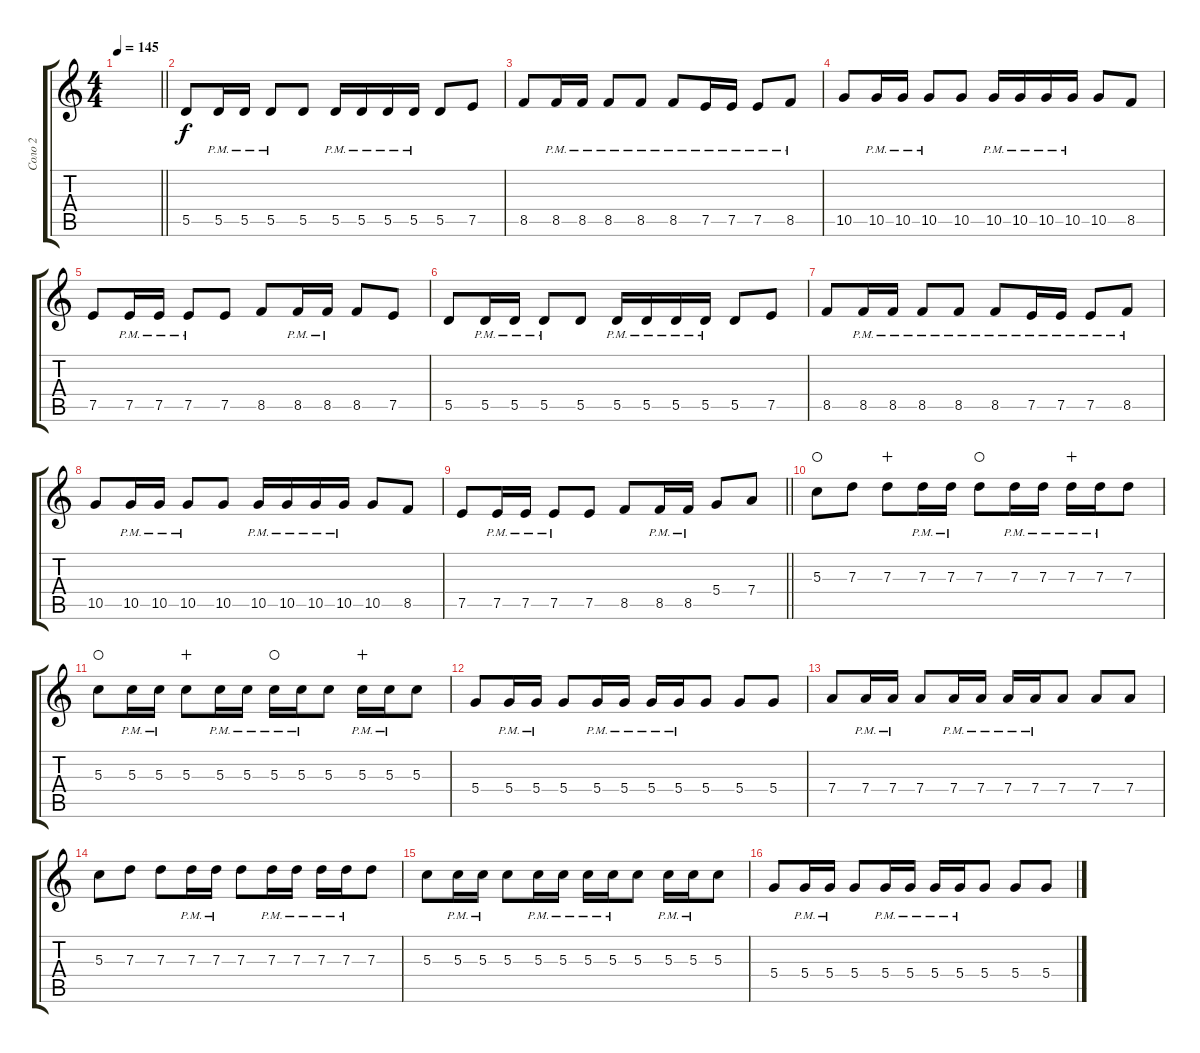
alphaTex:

\track ("Соло 2" "Соло 2") {instrument overdrivenguitar}
\staff {score tabs}
\tuning (E4 B3 G3 D3 A2 E2) {hide}
\ts (4 4)
\tempo 145
\clef g2
\barLineRight lightlight
\ks c
|
5.5.8 5.5{pm}.16 5.5{pm}.16 5.5{pm}.8 5.5.8 5.5{pm}.16 5.5{pm}.16 5.5{pm}.16 5.5{pm}.16 5.5.8 7.5.8 |
8.5.8 8.5{pm}.16 8.5{pm}.16 8.5{pm}.8 8.5{pm}.8 8.5{pm}.8 7.5{pm}.16 7.5{pm}.16 7.5{pm}.8 8.5{pm}.8 |
10.5.8 10.5{pm}.16 10.5{pm}.16 10.5{pm}.8 10.5.8 10.5{pm}.16 10.5{pm}.16 10.5{pm}.16 10.5{pm}.16 10.5.8 8.5.8 |
7.5.8 7.5{pm}.16 7.5{pm}.16 7.5{pm}.8 7.5.8 8.5.8 8.5{pm}.16 8.5{pm}.16 8.5.8 7.5.8 |
5.5.8 5.5{pm}.16 5.5{pm}.16 5.5{pm}.8 5.5.8 5.5{pm}.16 5.5{pm}.16 5.5{pm}.16 5.5{pm}.16 5.5.8 7.5.8 |
8.5.8 8.5{pm}.16 8.5{pm}.16 8.5{pm}.8 8.5{pm}.8 8.5{pm}.8 7.5{pm}.16 7.5{pm}.16 7.5{pm}.8 8.5{pm}.8 |
10.5.8 10.5{pm}.16 10.5{pm}.16 10.5{pm}.8 10.5.8 10.5{pm}.16 10.5{pm}.16 10.5{pm}.16 10.5{pm}.16 10.5.8 8.5.8 |
\barLineRight lightlight
7.5.8 7.5{pm}.16 7.5{pm}.16 7.5{pm}.8 7.5.8 8.5.8 8.5{pm}.16 8.5{pm}.16 5.4.8 7.4.8 |
5.3.8{waho} 7.3.8 7.3.8{wahc} 7.3{pm}.16 7.3{pm}.16 7.3.8{waho} 7.3{pm}.16 7.3{pm}.16 7.3{pm}.16{wahc} 7.3{pm}.16 7.3.8 |
5.3.8{waho} 5.3{pm}.16 5.3{pm}.16 5.3.8{wahc} 5.3{pm}.16 5.3{pm}.16 5.3{pm}.16{waho} 5.3{pm}.16 5.3.8 5.3{pm}.16{wahc} 5.3{pm}.16 5.3.8 |
5.4.8 5.4{pm}.16 5.4{pm}.16 5.4.8 5.4{pm}.16 5.4{pm}.16 5.4{pm}.16 5.4{pm}.16 5.4.8 5.4.8 5.4.8 |
7.4.8 7.4{pm}.16 7.4{pm}.16 7.4.8 7.4{pm}.16 7.4{pm}.16 7.4{pm}.16 7.4{pm}.16 7.4.8 7.4.8 7.4.8 |
5.3.8 7.3.8 7.3.8 7.3{pm}.16 7.3{pm}.16 7.3.8 7.3{pm}.16 7.3{pm}.16 7.3{pm}.16 7.3{pm}.16 7.3.8 |
5.3.8 5.3{pm}.16 5.3{pm}.16 5.3.8 5.3{pm}.16 5.3{pm}.16 5.3{pm}.16 5.3{pm}.16 5.3.8 5.3{pm}.16 5.3{pm}.16 5.3.8 |
5.4.8 5.4{pm}.16 5.4{pm}.16 5.4.8 5.4{pm}.16 5.4{pm}.16 5.4{pm}.16 5.4{pm}.16 5.4.8 5.4.8 5.4.8
